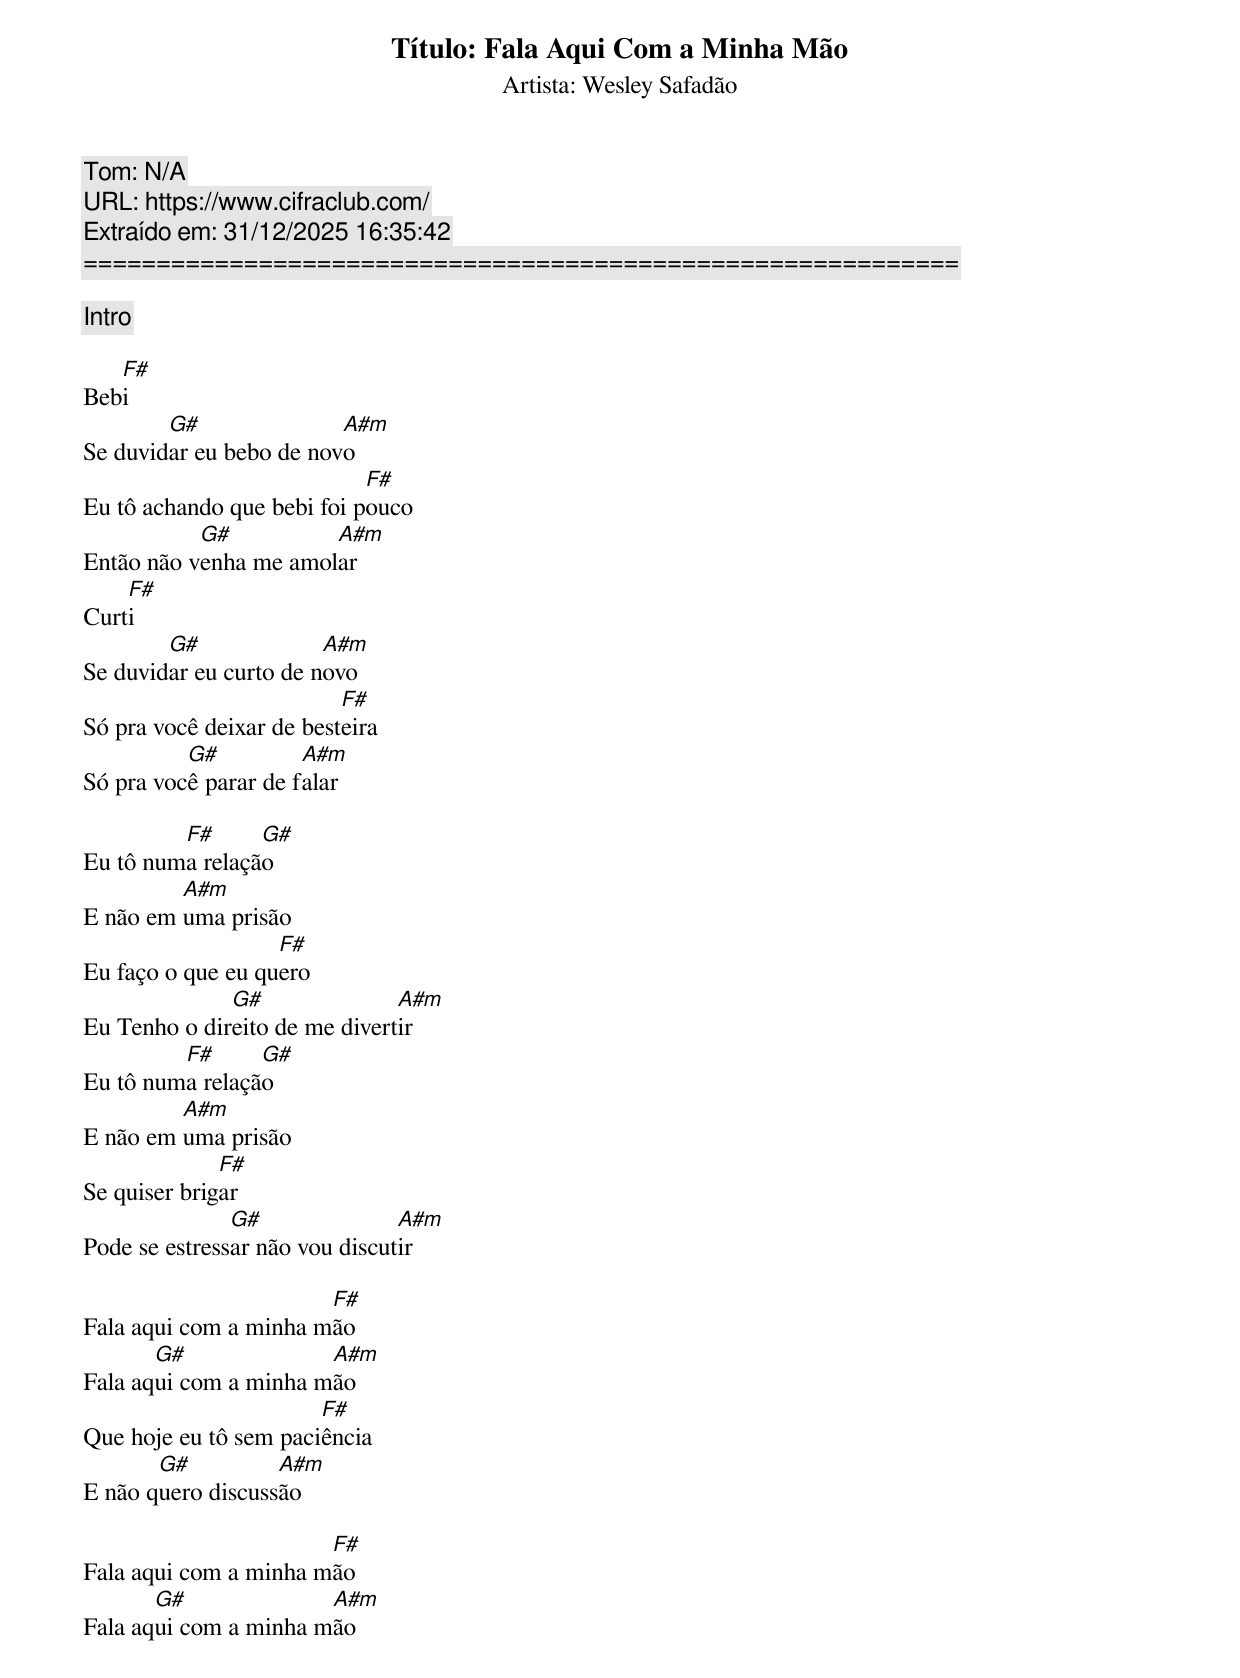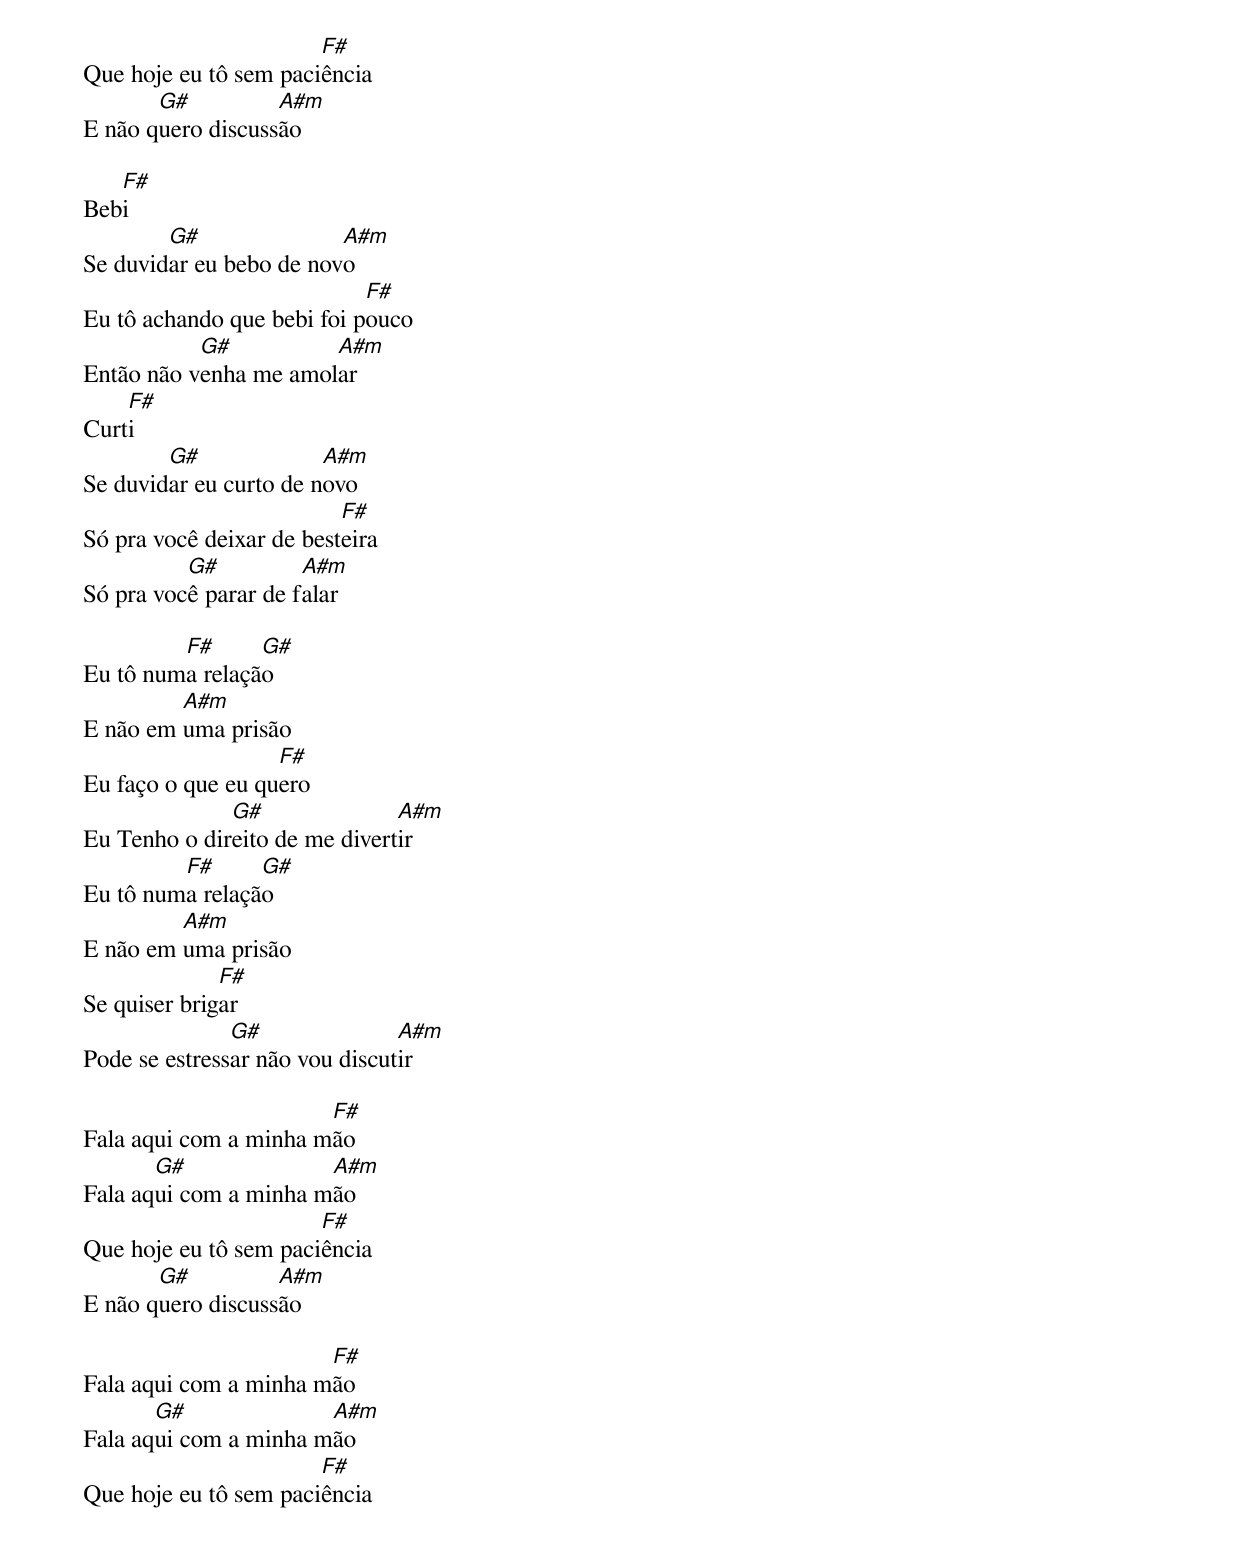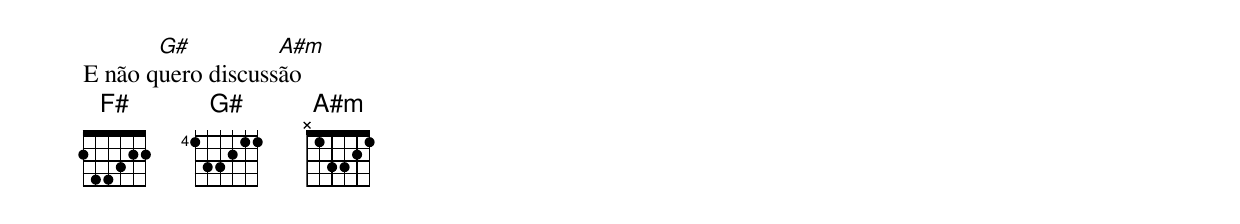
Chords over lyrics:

Título: Fala Aqui Com a Minha Mão
Artista: Wesley Safadão
Tom: N/A
URL: https://www.cifraclub.com/
Extraído em: 31/12/2025 16:35:42
============================================================

[Intro]

   F#
Bebi
        G#               A#m
Se duvidar eu bebo de novo
                            F#
Eu tô achando que bebi foi pouco
           G#          A#m
Então não venha me amolar
    F#
Curti
        G#              A#m
Se duvidar eu curto de novo
                          F#
Só pra você deixar de besteira
          G#          A#m
Só pra você parar de falar

         F#      G#
Eu tô numa relação
         A#m
E não em uma prisão
                   F#
Eu faço o que eu quero
              G#               A#m
Eu Tenho o direito de me divertir
         F#      G#
Eu tô numa relação
         A#m
E não em uma prisão
              F#
Se quiser brigar
               G#               A#m
Pode se estressar não vou discutir

                       F#
Fala aqui com a minha mão
       G#              A#m
Fala aqui com a minha mão
                       F#
Que hoje eu tô sem paciência
       G#          A#m
E não quero discussão

                       F#
Fala aqui com a minha mão
       G#              A#m
Fala aqui com a minha mão
                       F#
Que hoje eu tô sem paciência
       G#          A#m
E não quero discussão

   F#
Bebi
        G#               A#m
Se duvidar eu bebo de novo
                            F#
Eu tô achando que bebi foi pouco
           G#          A#m
Então não venha me amolar
    F#
Curti
        G#              A#m
Se duvidar eu curto de novo
                          F#
Só pra você deixar de besteira
          G#          A#m
Só pra você parar de falar

         F#      G#
Eu tô numa relação
         A#m
E não em uma prisão
                   F#
Eu faço o que eu quero
              G#               A#m
Eu Tenho o direito de me divertir
         F#      G#
Eu tô numa relação
         A#m
E não em uma prisão
              F#
Se quiser brigar
               G#               A#m
Pode se estressar não vou discutir

                       F#
Fala aqui com a minha mão
       G#              A#m
Fala aqui com a minha mão
                       F#
Que hoje eu tô sem paciência
       G#          A#m
E não quero discussão

                       F#
Fala aqui com a minha mão
       G#              A#m
Fala aqui com a minha mão
                       F#
Que hoje eu tô sem paciência
       G#          A#m
E não quero discussão
